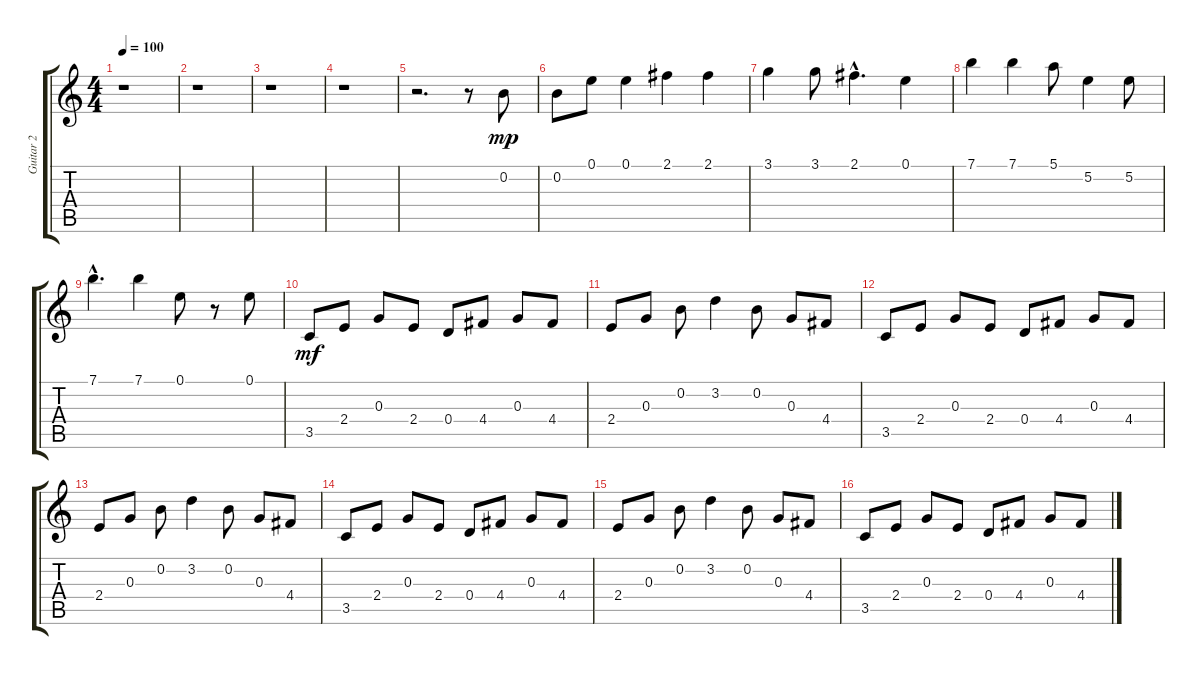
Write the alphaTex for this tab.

\track ("Guitar 2" "Guitar 2") {instrument electricguitarjazz}
\staff {score tabs}
\tuning (E4 B3 G3 D3 A2 E2) {hide}
\ts (4 4)
\tempo 100
\clef g2
\ks c
r.1{dy mp instrument electricguitarjazz} |
r.1 |
r.1 |
r.1 |
r.2{d} r.8 0.2.8 |
0.2.8 0.1.8 0.1.4 2.1.4 2.1.4 |
3.1.4 3.1.8 2.1{hac}.4{d} 0.1.4 |
7.1.4 7.1.4 5.1.8 5.2.4 5.2.8 |
7.1{hac}.4{d} 7.1.4 0.1.8 r.8 0.1.8 |
3.5.8{dy mf instrument overdrivenguitar} 2.4.8 0.3.8 2.4.8 0.4.8 4.4.8 0.3.8 4.4.8 |
2.4.8 0.3.8 0.2.8 3.2.4 0.2.8 0.3.8 4.4.8 |
3.5.8 2.4.8 0.3.8 2.4.8 0.4.8 4.4.8 0.3.8 4.4.8 |
2.4.8 0.3.8 0.2.8 3.2.4 0.2.8 0.3.8 4.4.8 |
3.5.8 2.4.8 0.3.8 2.4.8 0.4.8 4.4.8 0.3.8 4.4.8 |
2.4.8 0.3.8 0.2.8 3.2.4 0.2.8 0.3.8 4.4.8 |
3.5.8 2.4.8 0.3.8 2.4.8 0.4.8 4.4.8 0.3.8 4.4.8
